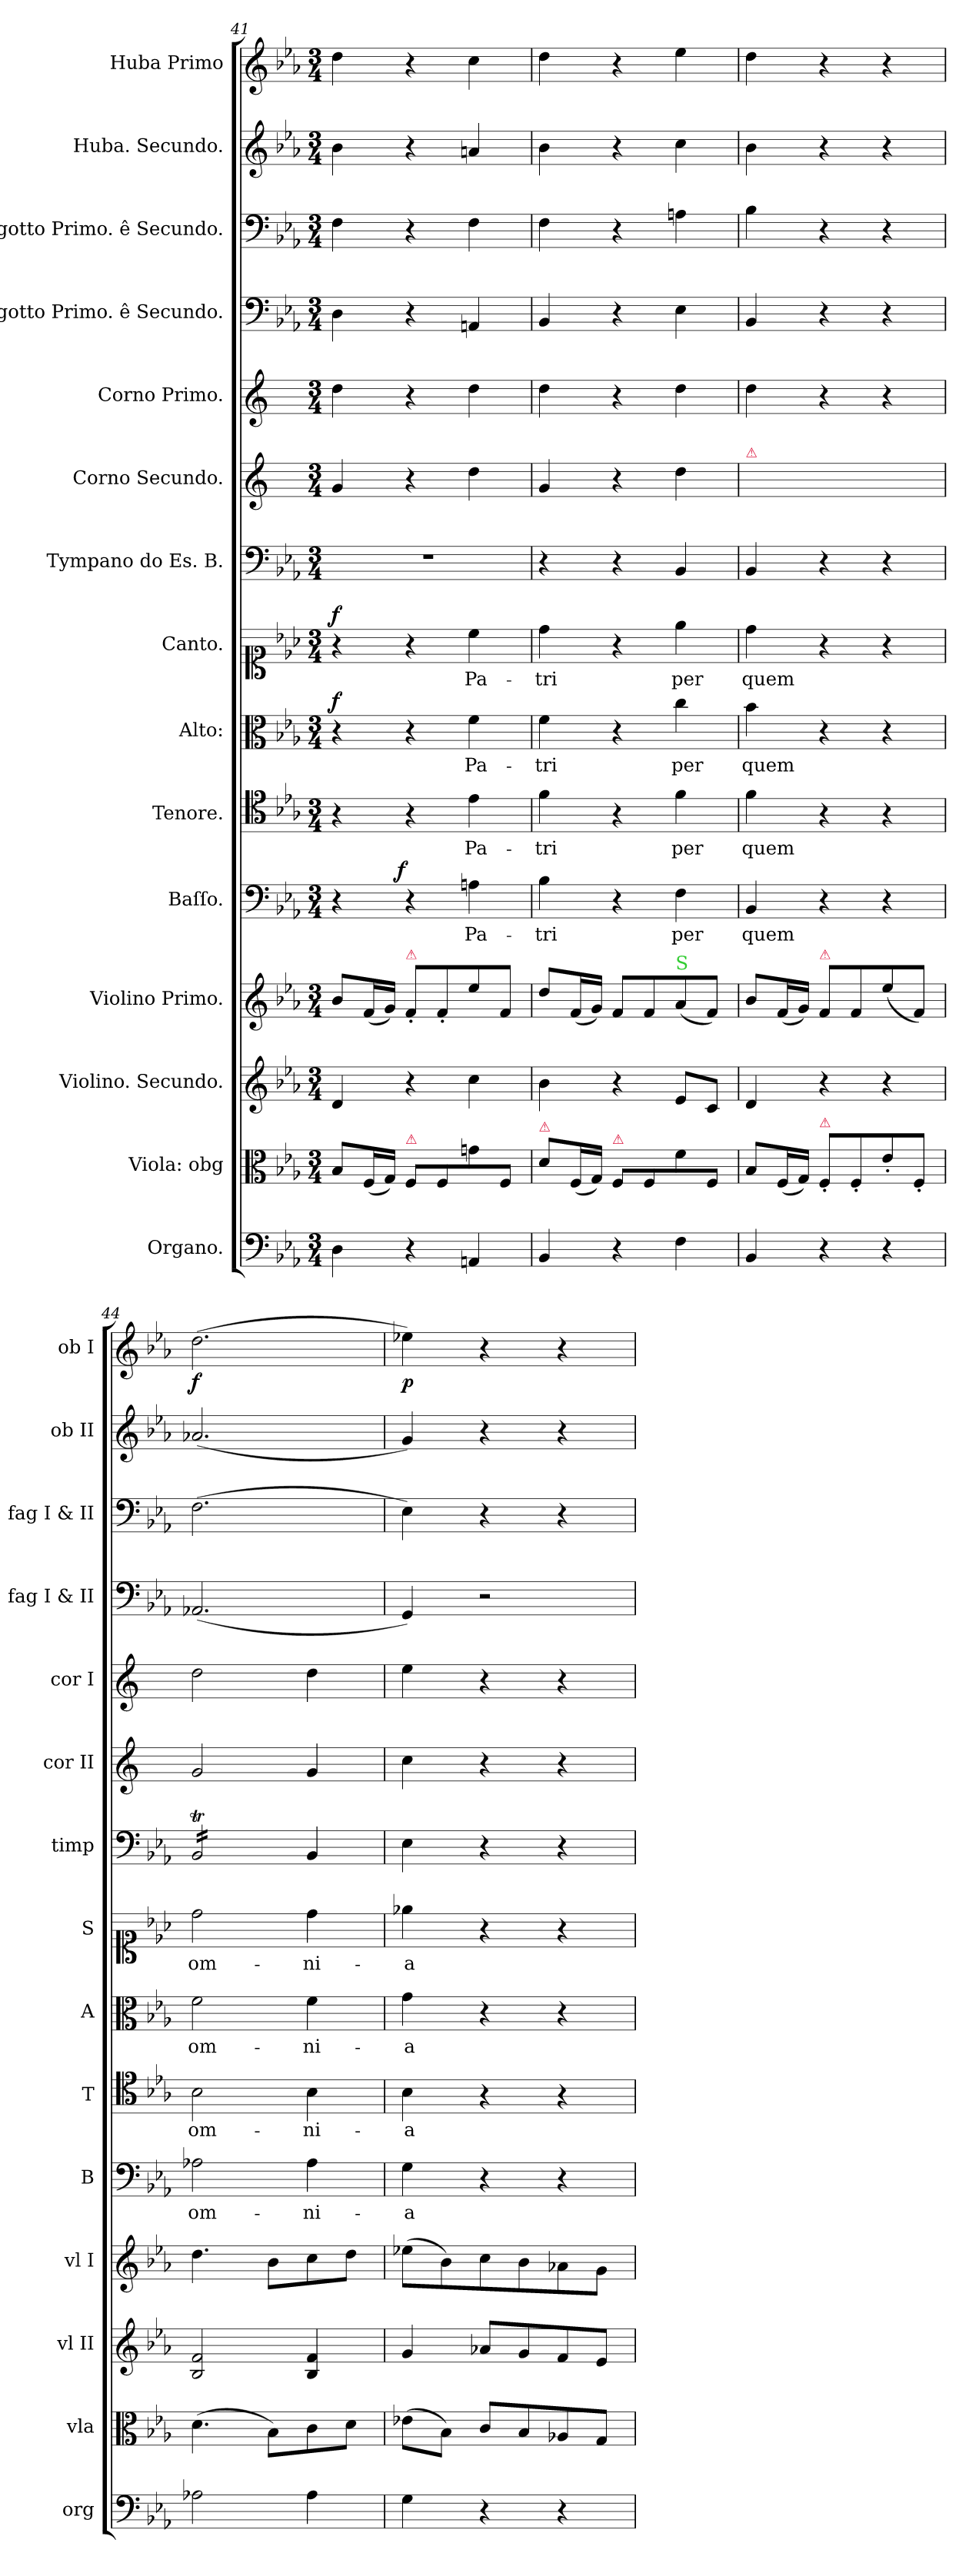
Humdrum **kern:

**kern	**dynam	**kern	**dynam	**kern	**dynam	**kern	**dynam	**kern	**text	**dynam	**kern	**text	**kern	**text	**dynam	**kern	**text	**dynam	**kern	**kern	**dynam	**kern	**dynam	**kern	**kern	**dynam	**kern	**dynam	**kern	**dynam
*part15	*part15	*part14	*part14	*part13	*part13	*part12	*part12	*part11	*part11	*part11	*part10	*part10	*part9	*part9	*part9	*part8	*part8	*part8	*part7	*part6	*part6	*part5	*part5	*part4	*part3	*part3	*part2	*part2	*part1	*part1
*staff15	*staff15	*staff14	*staff14	*staff13	*staff13	*staff12	*staff12	*staff11	*staff11	*staff11	*staff10	*staff10	*staff9	*staff9	*staff9	*staff8	*staff8	*staff8	*staff7	*staff6	*staff6	*staff5	*staff5	*staff4	*staff3	*staff3	*staff2	*staff2	*staff1	*staff1
*I"Organo.	*	*I"Viola: obg	*	*I"Violino. Secundo.	*	*I"Violino Primo.	*	*I"Baſſo.	*	*	*I"Tenore.	*	*I"Alto:	*	*	*I"Canto.	*	*	*I"Tympano do Es. B.	*I"Corno Secundo.	*	*I"Corno Primo.	*	*I"Fagotto Primo. ê Secundo.	*I"Fagotto Primo. ê Secundo.	*	*I"Huba. Secundo.	*	*I"Huba Primo	*
*I'org	*	*I'vla	*	*I'vl II	*	*I'vl I	*	*I'B	*	*	*I'T	*	*I'A	*	*	*I'S	*	*	*I'timp	*I'cor II	*	*I'cor I	*	*I'fag I & II	*I'fag I & II	*	*I'ob II	*	*I'ob I	*
*clefF4	*	*clefC3	*	*clefG2	*	*clefG2	*	*clefF4	*	*	*clefC4	*	*clefC3	*	*	*clefC1	*	*	*clefF4	*clefG2	*	*clefG2	*	*clefF4	*clefF4	*	*clefG2	*	*clefG2	*
*	*	*	*	*	*	*	*	*	*	*	*	*	*	*	*	*	*	*	*	*ITrd5c9	*	*ITrd5c9	*	*	*	*	*	*	*	*
*k[b-e-a-]	*	*k[b-e-a-]	*	*k[b-e-a-]	*	*k[b-e-a-]	*	*k[b-e-a-]	*	*	*k[b-e-a-]	*	*k[b-e-a-]	*	*	*k[b-e-a-]	*	*	*k[b-e-a-]	*k[b-e-a-]	*	*k[b-e-a-]	*	*k[b-e-a-]	*k[b-e-a-]	*	*k[b-e-a-]	*	*k[b-e-a-]	*
*E-:	*	*E-:	*	*E-:	*	*E-:	*	*E-:	*	*	*E-:	*	*E-:	*	*	*E-:	*	*	*E-:	*E-:	*	*E-:	*	*E-:	*E-:	*	*E-:	*	*E-:	*
*M3/4	*	*M3/4	*	*M3/4	*	*M3/4	*	*M3/4	*	*	*M3/4	*	*M3/4	*	*	*M3/4	*	*	*M3/4	*M3/4	*	*M3/4	*	*M3/4	*M3/4	*	*M3/4	*	*M3/4	*
=41	=41	=41	=41	=41	=41	=41	=41	=41	=41	=41	=41	=41	=41	=41	=41	=41	=41	=41	=41	=41	=41	=41	=41	=41	=41	=41	=41	=41	=41	=41
!	!	!	!LO:DY:a	!	!	!	!	!	!	!	!	!	!	!	!LO:DY:a	!	!	!LO:DY:a	!	!	!	!	!	!	!	!	!	!	!	!
4D\	.	8B-/L	forto	4d/	.	8b-/L	fort	4r	.	.	4r	.	4r	.	f	4r	.	f	2.r	4B-/	.	4f\	.	4D\	4F\	.	4b-\	.	4dd\	.
.	.	(16F/L	.	.	.	(16f/L	.	.	.	.	.	.	.	.	.	.	.	.	.	.	.	.	.	.	.	.	.	.	.	.
.	.	16G/JJ)	.	.	.	16g/JJ)	.	.	.	.	.	.	.	.	.	.	.	.	.	.	.	.	.	.	.	.	.	.	.	.
!	!	!	!	!	!	!LO:TX:a:color=crimson:t=⚠	!	!	!	!	!	!	!	!	!	!	!	!	!	!	!	!	!	!	!	!	!	!	!	!
!	!	!LO:TX:a:color=crimson:t=⚠	!	!	!	!	!	!	!	!	!	!	!	!	!	!	!	!	!	!	!	!	!	!	!	!	!	!	!	!
!	!	!	!	!	!	!	!	!	!	!LO:DY:a:rj	!	!	!	!	!	!	!	!	!	!	!	!	!	!	!	!	!	!	!	!
4r	.	8F/L	.	4r	.	8f'/L	.	4r	.	f	4r	.	4r	.	.	4r	.	.	.	4r	.	4r	.	4r	4r	.	4r	.	4r	for
.	.	8F/	.	.	.	8f'/	.	.	.	.	.	.	.	.	.	.	.	.	.	.	.	.	.	.	.	.	.	.	.	.
!	!LO:DY:rj	!	!	!	!LO:DY:a:rj	!	!	!	!	!	!	!	!	!	!	!	!	!	!	!	!	!	!	!	!	!	!	!LO:DY:rj	!	!
4AAn/	fort	8gn\	.	4cc\	fort	8ee-\	.	4An\	Pa-	.	4e-\	Pa-	4f\	Pa-	.	4cc\	Pa-	.	.	4f\	.	4f\	.	4AAn/	4F\	fort	4an/	for	4cc\	.
.	.	8F/J	.	.	.	8f/J	.	.	.	.	.	.	.	.	.	.	.	.	.	.	.	.	.	.	.	.	.	.	.	.
=42	=42	=42	=42	=42	=42	=42	=42	=42	=42	=42	=42	=42	=42	=42	=42	=42	=42	=42	=42	=42	=42	=42	=42	=42	=42	=42	=42	=42	=42	=42
!	!	!LO:TX:a:color=crimson:t=⚠	!	!	!	!	!	!	!	!	!	!	!	!	!	!	!	!	!	!	!	!	!	!	!	!	!	!	!	!
4BB-/	.	8d\L	.	4b-\	.	8dd\L	.	4B-\	-tri	.	4f\	-tri	4f\	-tri	.	4dd\	-tri	.	4r	4B-/	.	4f\	fort	4BB-/	4F\	.	4b-\	.	4dd\	.
.	.	(16F/L	.	.	.	(16f/L	.	.	.	.	.	.	.	.	.	.	.	.	.	.	.	.	.	.	.	.	.	.	.	.
.	.	16G/JJ)	.	.	.	16g/JJ)	.	.	.	.	.	.	.	.	.	.	.	.	.	.	.	.	.	.	.	.	.	.	.	.
!	!	!LO:TX:a:color=crimson:t=⚠	!	!	!	!	!	!	!	!	!	!	!	!	!	!	!	!	!	!	!	!	!	!	!	!	!	!	!	!
4r	.	8F/L	.	4r	.	8f/L	.	4r	.	.	4r	.	4r	.	.	4r	.	.	4r	4r	.	4r	.	4r	4r	.	4r	.	4r	.
.	.	8F/	.	.	.	8f/	.	.	.	.	.	.	.	.	.	.	.	.	.	.	.	.	.	.	.	.	.	.	.	.
!	!	!	!	!	!	!LO:TX:a:color=limegreen:t=S	!	!	!	!	!	!	!	!	!	!	!	!	!	!	!	!	!	!	!	!	!	!	!	!
4F\	.	8f\	.	8e-/L	.	(8a-/	.	4F\	per	.	4f\	per	4cc\	per	.	4ee-\	per	.	4BB-/	4f\	fort	4f\	.	4E-\	4An\	.	4cc\	.	4ee-\	.
.	.	8F/J	.	8c/J	.	8f/J)	.	.	.	.	.	.	.	.	.	.	.	.	.	.	.	.	.	.	.	.	.	.	.	.
=43	=43	=43	=43	=43	=43	=43	=43	=43	=43	=43	=43	=43	=43	=43	=43	=43	=43	=43	=43	=43	=43	=43	=43	=43	=43	=43	=43	=43	=43	=43
!	!	!	!	!	!	!	!	!	!	!	!	!	!	!	!	!	!	!	!	!LO:TX:a:color=crimson:t=⚠	!	!	!	!	!	!	!	!	!	!
4BB-/	.	8B-/L	.	4d/	.	8b-/L	.	4BB-/	quem	.	4f\	quem	4b-\	quem	.	4dd\	quem	.	4BB-/	2.ryy	.	4f\	.	4BB-/	4B-\	.	4b-\	.	4dd\	.
.	.	(16F/L	.	.	.	(16f/L	.	.	.	.	.	.	.	.	.	.	.	.	.	.	.	.	.	.	.	.	.	.	.	.
.	.	16G/JJ)	.	.	.	16g/JJ)	.	.	.	.	.	.	.	.	.	.	.	.	.	.	.	.	.	.	.	.	.	.	.	.
!	!	!	!	!	!	!LO:TX:a:color=crimson:t=⚠	!	!	!	!	!	!	!	!	!	!	!	!	!	!	!	!	!	!	!	!	!	!	!	!
!	!	!LO:TX:a:color=crimson:t=⚠	!	!	!	!	!	!	!	!	!	!	!	!	!	!	!	!	!	!	!	!	!	!	!	!	!	!	!	!
4r	.	8F'/L	.	4r	.	8f/L	.	4r	.	.	4r	.	4r	.	.	4r	.	.	4r	.	.	4r	.	4r	4r	.	4r	.	4r	.
.	.	8F'/	.	.	.	8f/	.	.	.	.	.	.	.	.	.	.	.	.	.	.	.	.	.	.	.	.	.	.	.	.
4r	.	8e-'\	.	4r	.	(8ee-\	.	4r	.	.	4r	.	4r	.	.	4r	.	.	4r	.	.	4r	.	4r	4r	.	4r	.	4r	.
.	.	8F'/J	.	.	.	8f/J)	.	.	.	.	.	.	.	.	.	.	.	.	.	.	.	.	.	.	.	.	.	.	.	.
=44	=44	=44	=44	=44	=44	=44	=44	=44	=44	=44	=44	=44	=44	=44	=44	=44	=44	=44	=44	=44	=44	=44	=44	=44	=44	=44	=44	=44	=44	=44
*	*	*	*	*	*	*	*	*	*	*	*	*	*	*	*	*	*	*	*tremolo	*	*	*	*	*	*	*	*	*	*	*
2A-X\	.	(4.d\	.	2B-/ 2f/	.	4.dd\	.	2A-X\	om-	.	2B-\	om-	2f\	om-	.	2dd\	om-	.	16BB-T/LL	2B-/	.	2f\	.	(2.AA-X/	(2.F\	pia	(2.a-X/	.	(2.dd\	f
.	.	.	.	.	.	.	.	.	.	.	.	.	.	.	.	.	.	.	16BB-T/	.	.	.	.	.	.	.	.	.	.	.
.	.	.	.	.	.	.	.	.	.	.	.	.	.	.	.	.	.	.	16BB-T/	.	.	.	.	.	.	.	.	.	.	.
.	.	.	.	.	.	.	.	.	.	.	.	.	.	.	.	.	.	.	16BB-T/	.	.	.	.	.	.	.	.	.	.	.
.	.	.	.	.	.	.	.	.	.	.	.	.	.	.	.	.	.	.	16BB-T/	.	.	.	.	.	.	.	.	.	.	.
.	.	.	.	.	.	.	.	.	.	.	.	.	.	.	.	.	.	.	16BB-T/	.	.	.	.	.	.	.	.	.	.	.
.	.	8B-\L)	.	.	.	8b-\L	.	.	.	.	.	.	.	.	.	.	.	.	16BB-T/	.	.	.	.	.	.	.	.	.	.	.
.	.	.	.	.	.	.	.	.	.	.	.	.	.	.	.	.	.	.	16BB-T/JJ	.	.	.	.	.	.	.	.	.	.	.
*	*	*	*	*	*	*	*	*	*	*	*	*	*	*	*	*	*	*	*Xtremolo	*	*	*	*	*	*	*	*	*	*	*
4A-\	.	8c\	.	4B-/ 4f/	.	8cc\	.	4A-\	-ni-	.	4B-\	-ni-	4f\	-ni-	.	4dd\	-ni-	.	4BB-/	4B-/	.	4f\	.	.	.	.	.	.	.	.
.	.	8d\J	.	.	.	8dd\J	.	.	.	.	.	.	.	.	.	.	.	.	.	.	.	.	.	.	.	.	.	.	.	.
=45	=45	=45	=45	=45	=45	=45	=45	=45	=45	=45	=45	=45	=45	=45	=45	=45	=45	=45	=45	=45	=45	=45	=45	=45	=45	=45	=45	=45	=45	=45
!	!	!	!	!	!	!	!LO:DY:rj	!	!	!	!	!	!	!	!	!	!	!	!	!	!	!	!	!	!	!	!	!	!	!
4G\	.	(8e-X\L	pia	4g/	piano	(8ee-X\L	pia	4G\	-a	.	4B-\	-a	4g\	-a	.	4ee-X\	-a	.	4E-\	4e-\	.	4g\	.	4GG/)	4E-\)	.	4g/)	.	4ee-X\)	p
.	.	8B-\J)	.	.	.	8b-\)	.	.	.	.	.	.	.	.	.	.	.	.	.	.	.	.	.	.	.	.	.	.	.	.
4r	.	8c/L	.	8a-X/L	.	8cc\	.	4r	.	.	4r	.	4r	.	.	4r	.	.	4r	4r	.	4r	.	2r	4r	.	4r	.	4r	.
.	.	8B-/	.	8g/	.	8b-\	.	.	.	.	.	.	.	.	.	.	.	.	.	.	.	.	.	.	.	.	.	.	.	.
4r	.	8A-X/	.	8f/	.	8a-X\	.	4r	.	.	4r	.	4r	.	.	4r	.	.	4r	4r	.	4r	.	.	4r	.	4r	.	4r	.
.	.	8G/J	.	8e-/J	.	8g\J	.	.	.	.	.	.	.	.	.	.	.	.	.	.	.	.	.	.	.	.	.	.	.	.
=	=	=	=	=	=	=	=	=	=	=	=	=	=	=	=	=	=	=	=	=	=	=	=	=	=	=	=	=	=	=
*-	*-	*-	*-	*-	*-	*-	*-	*-	*-	*-	*-	*-	*-	*-	*-	*-	*-	*-	*-	*-	*-	*-	*-	*-	*-	*-	*-	*-	*-	*-
